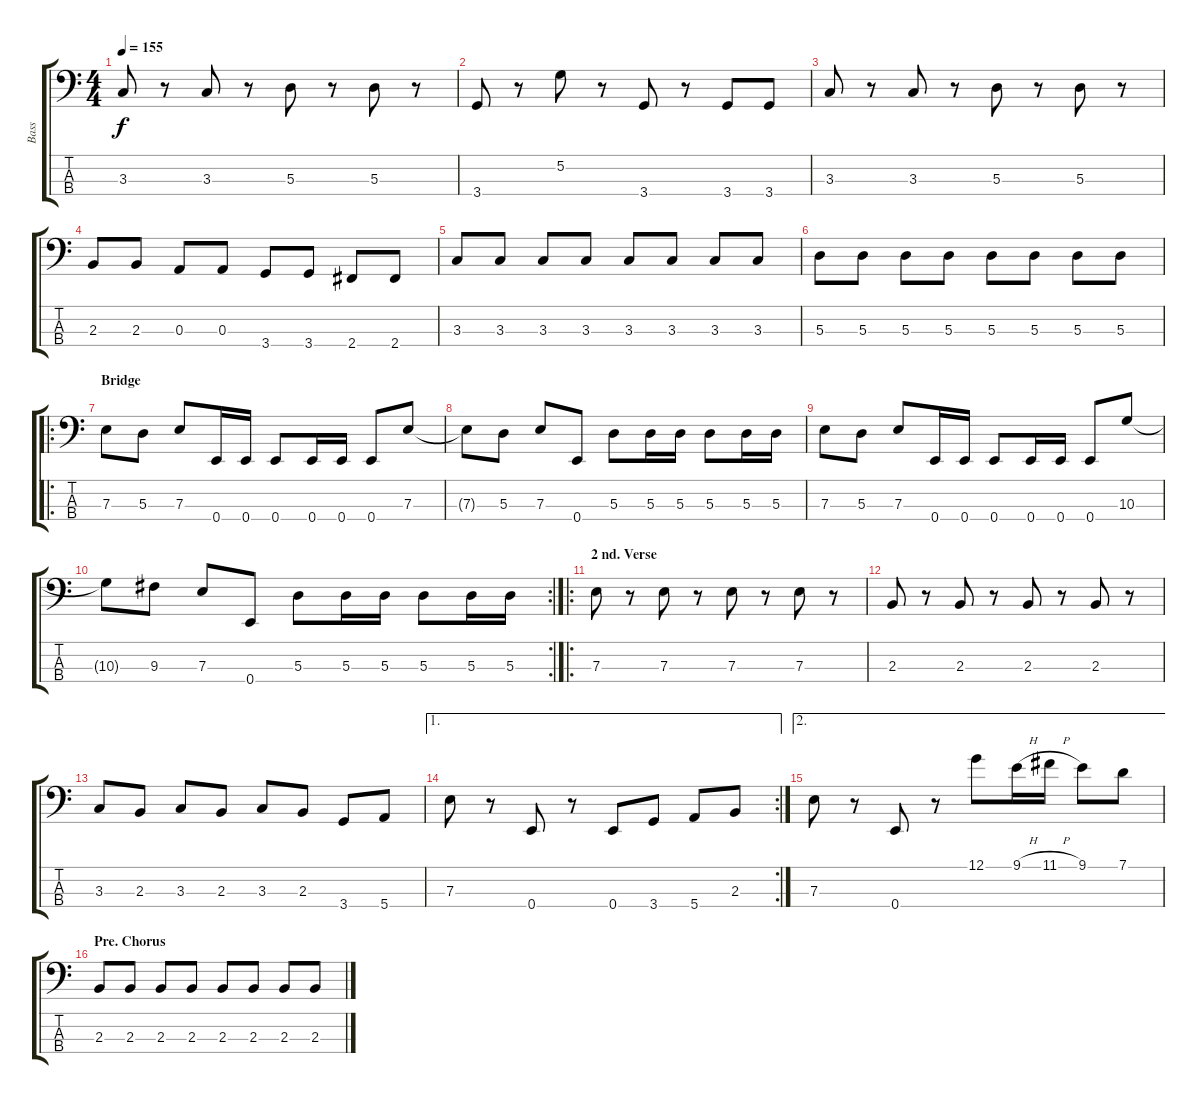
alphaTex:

\track ("Bass" "Bass") {instrument electricbassfinger}
\staff {score tabs}
\tuning (G2 D2 A1 E1) {hide}
\ts (4 4)
\tempo 155
\clef f4
\ks c
3.3.8{dy f} r.8 3.3.8 r.8 5.3.8 r.8 5.3.8 r.8 |
3.4.8 r.8 5.2.8 r.8 3.4.8 r.8 3.4.8 3.4.8 |
3.3.8 r.8 3.3.8 r.8 5.3.8 r.8 5.3.8 r.8 |
2.3.8 2.3.8 0.3.8 0.3.8 3.4.8 3.4.8 2.4.8 2.4.8 |
3.3.8 3.3.8 3.3.8 3.3.8 3.3.8 3.3.8 3.3.8 3.3.8 |
5.3.8 5.3.8 5.3.8 5.3.8 5.3.8 5.3.8 5.3.8 5.3.8 |
\ro
\section ("" "Bridge")
7.3.8 5.3.8 7.3.8 0.4.16 0.4.16 0.4.8 0.4.16 0.4.16 0.4.8 7.3.8 |
7.3{t}.8 5.3.8 7.3.8 0.4.8 5.3.8 5.3.16 5.3.16 5.3.8 5.3.16 5.3.16 |
7.3.8 5.3.8 7.3.8 0.4.16 0.4.16 0.4.8 0.4.16 0.4.16 0.4.8 10.3.8 |
\rc 2
10.3{t}.8 9.3.8 7.3.8 0.4.8 5.3.8 5.3.16 5.3.16 5.3.8 5.3.16 5.3.16 |
\ro
\section ("" "2 nd. Verse")
7.3.8 r.8 7.3.8 r.8 7.3.8 r.8 7.3.8 r.8 |
2.3.8 r.8 2.3.8 r.8 2.3.8 r.8 2.3.8 r.8 |
3.3.8 2.3.8 3.3.8 2.3.8 3.3.8 2.3.8 3.4.8 5.4.8 |
\ae 1
\rc 2
7.3.8 r.8 0.4.8 r.8 0.4.8 3.4.8 5.4.8 2.3.8 |
\ae 2
7.3.8 r.8 0.4.8 r.8 12.1.8 9.1{h}.16 11.1{h}.16 9.1.8 7.1.8 |
\section ("" "Pre. Chorus")
2.3.8 2.3.8 2.3.8 2.3.8 2.3.8 2.3.8 2.3.8 2.3.8
